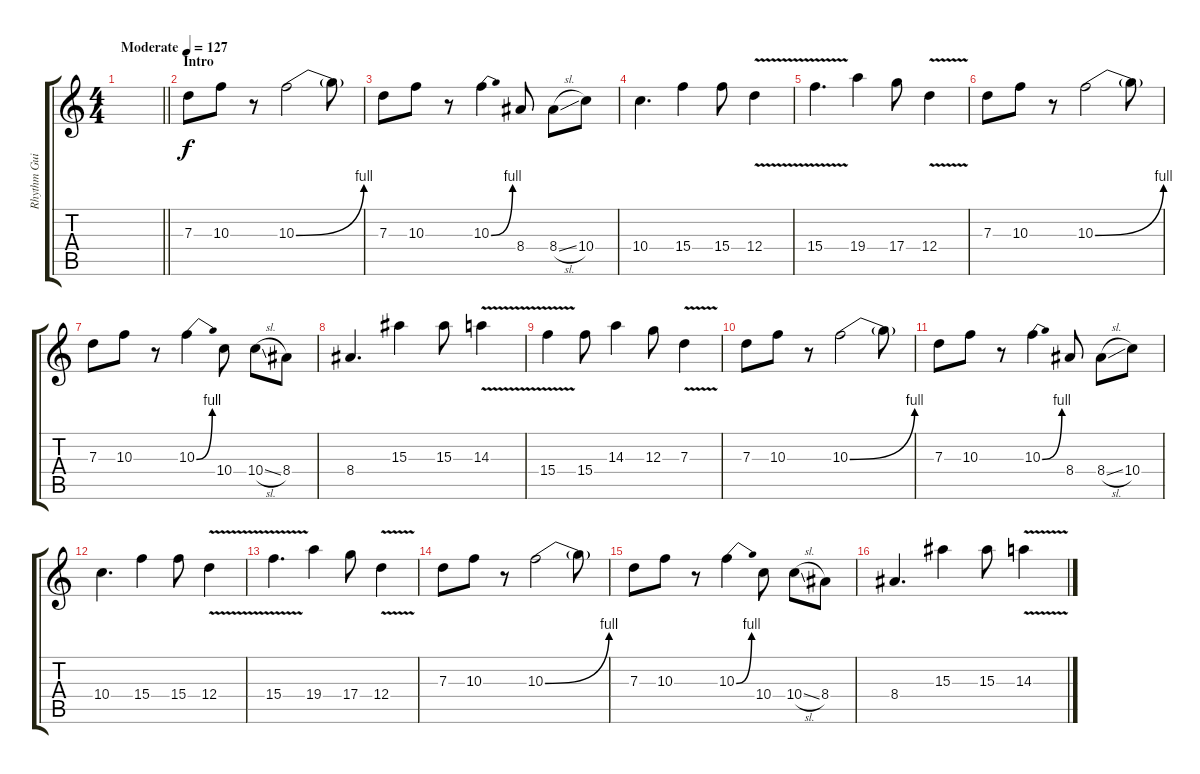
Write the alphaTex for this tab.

\track ("Rhythm Guitar" "Rhythm Gui") {instrument distortionguitar}
\staff {score tabs}
\tuning (E4 B3 G3 D3 A2 E2) {hide}
\ts (4 4)
\tempo (127 "Moderate")
\clef g2
\barLineRight lightlight
\ks c
|
\section ("" "Intro")
7.3.8 10.3.8 r.8 10.3{be (bend 0 0 60 4)}.2 10.3{t}.8 |
7.3.8 10.3.8 r.8 10.3{be (bend 0 0 60 4)}.4 8.4.8 8.4{sl}.8 10.4.8 |
10.4.4{d} 15.4.4 15.4.8 12.4{v}.4 |
15.4{v}.4{d} 19.4.4 17.4.8 12.4{v}.4 |
7.3.8 10.3.8 r.8 10.3{be (bend 0 0 60 4)}.2 10.3{t}.8 |
7.3.8 10.3.8 r.8 10.3{be (bend 0 0 60 4)}.4 10.4.8 10.4{sl}.8 8.4.8 |
8.4.4{d} 15.3.4 15.3.8 14.3{v}.4 |
15.4{v}.4 15.4.8 14.3.4 12.3.8 7.3{v}.4 |
7.3.8 10.3.8 r.8 10.3{be (bend 0 0 60 4)}.2 10.3{t}.8 |
7.3.8 10.3.8 r.8 10.3{be (bend 0 0 60 4)}.4 8.4.8 8.4{sl}.8 10.4.8 |
10.4.4{d} 15.4.4 15.4.8 12.4{v}.4 |
15.4{v}.4{d} 19.4.4 17.4.8 12.4{v}.4 |
7.3.8 10.3.8 r.8 10.3{be (bend 0 0 60 4)}.2 10.3{t}.8 |
7.3.8 10.3.8 r.8 10.3{be (bend 0 0 60 4)}.4 10.4.8 10.4{sl}.8 8.4.8 |
8.4.4{d} 15.3.4 15.3.8 14.3{v}.4
